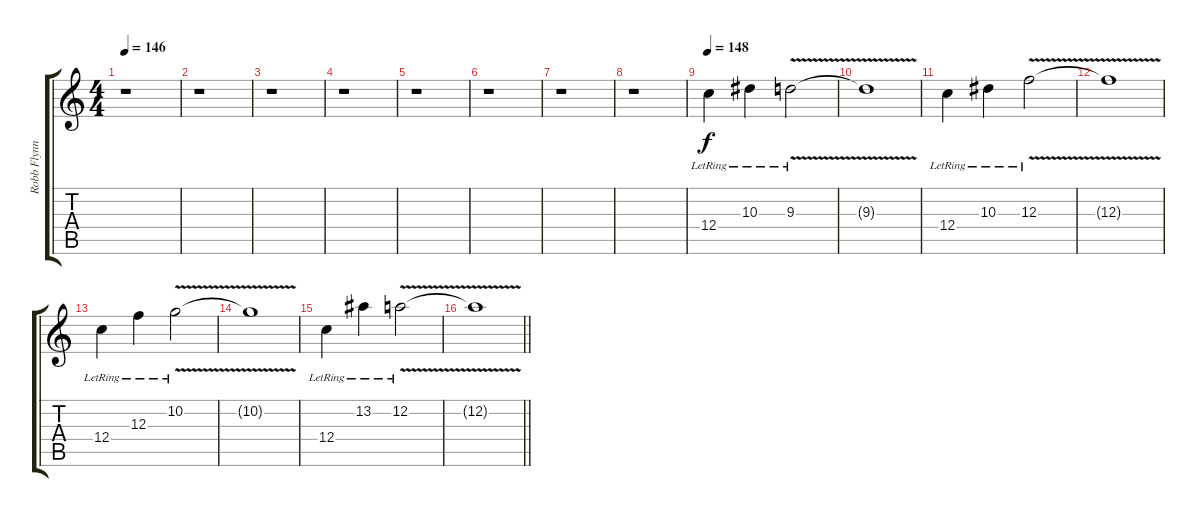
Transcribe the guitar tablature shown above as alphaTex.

\track ("Robb Flynn" "Robb Flynn") {instrument distortionguitar}
\staff {score tabs}
\tuning (D4 A3 F3 C3 G2 C2) {hide}
\ts (4 4)
\tempo 146
\clef g2
\ks c
r.1{dy f} |
r.1 |
r.1 |
r.1 |
r.1 |
r.1 |
r.1 |
r.1 |
\tempo 148
12.4{lr}.4{volume 6} 10.3{lr}.4 9.3{v lr}.2 |
9.3{t}.1 |
12.4{lr}.4 10.3{lr}.4 12.3{v lr}.2 |
12.3{t}.1 |
12.4{lr}.4 12.3{lr}.4 10.2{v lr}.2 |
10.2{t}.1 |
12.4{lr}.4 13.2{lr}.4 12.2{v lr}.2 |
\barLineRight lightlight
12.2{t}.1
